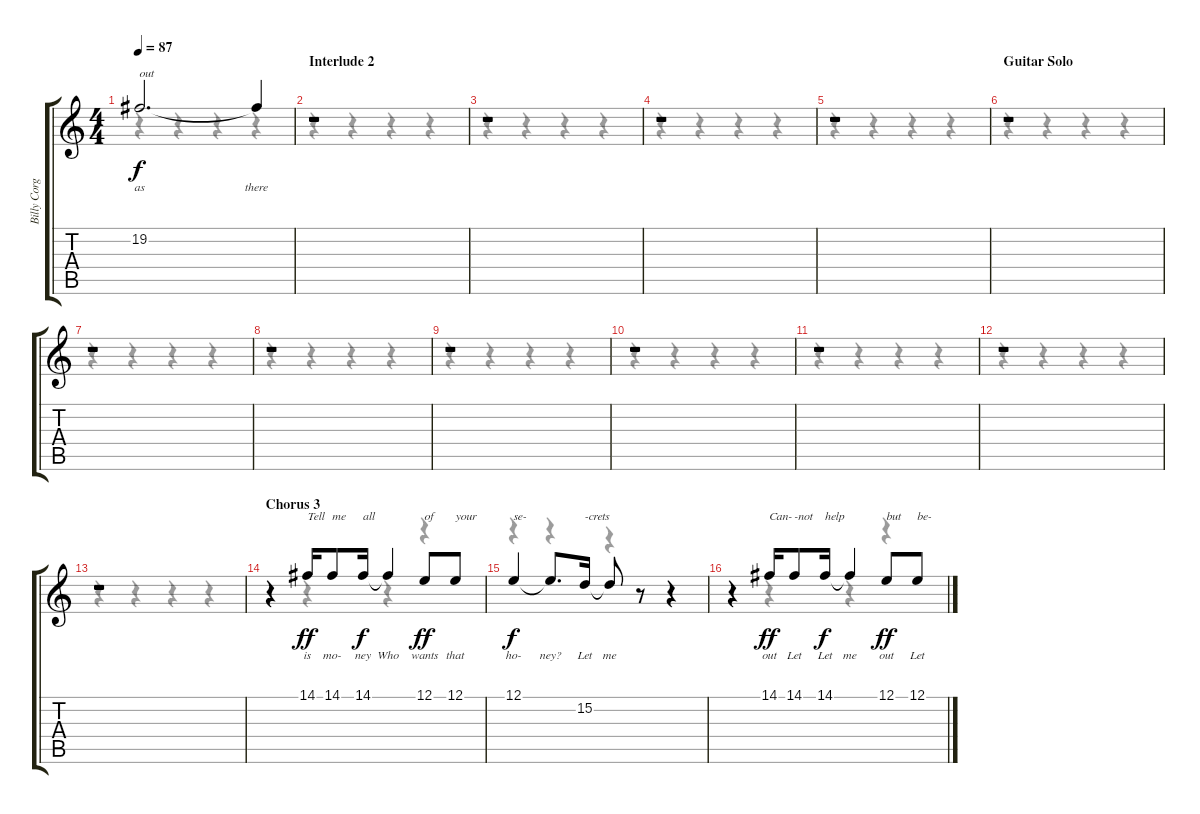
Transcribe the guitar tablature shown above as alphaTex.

\track ("Billy Corgan - Vocals" "Billy Corg") {instrument lead2sawtooth}
\staff {score tabs}
\tuning (E4 B3 G3 D3 A2 E2) {hide}
\voice
\ts (4 4)
\tempo 87
\clef g2
\ks c
19.2.2{d txt "out" lyrics (0 "as") lyrics (1 "") lyrics (2 "") lyrics (3 "") lyrics (4 "") dy f} 19.2{t}.4{lyrics (0 "there") lyrics (1 "") lyrics (2 "") lyrics (3 "") lyrics (4 "")} |
\section ("" "Interlude 2")
r.1 |
r.1 |
r.1 |
r.1 |
\section ("" "Guitar Solo")
r.1 |
r.1 |
r.1 |
r.1 |
r.1 |
r.1 |
r.1 |
r.1 |
\section ("" "Chorus 3")
r.4 14.1.16{txt "Tell" lyrics (0 "is") lyrics (1 "") lyrics (2 "") lyrics (3 "") lyrics (4 "") dy ff} 14.1.8{txt "me" lyrics (0 "mo-") lyrics (1 "") lyrics (2 "") lyrics (3 "") lyrics (4 "")} 14.1.16{txt "all" lyrics (0 "ney") lyrics (1 "") lyrics (2 "") lyrics (3 "") lyrics (4 "") dy f} 14.1{t}.4{lyrics (0 "Who") lyrics (1 "") lyrics (2 "") lyrics (3 "") lyrics (4 "")} 12.1.8{txt "of" lyrics (0 "wants") lyrics (1 "") lyrics (2 "") lyrics (3 "") lyrics (4 "") dy ff} 12.1.8{txt "your" lyrics (0 "that") lyrics (1 "") lyrics (2 "") lyrics (3 "") lyrics (4 "")} |
12.1.4{txt "se-" lyrics (0 "ho-") lyrics (1 "") lyrics (2 "") lyrics (3 "") lyrics (4 "") dy f} 12.1{t}.8{d lyrics (0 "ney?") lyrics (1 "") lyrics (2 "") lyrics (3 "") lyrics (4 "")} 15.2.16{txt "-crets" lyrics (0 "Let") lyrics (1 "") lyrics (2 "") lyrics (3 "") lyrics (4 "")} 15.2{t}.8{lyrics (0 "me") lyrics (1 "") lyrics (2 "") lyrics (3 "") lyrics (4 "")} r.8 r.4 |
r.4 14.1.16{txt "Can-" lyrics (0 "out") lyrics (1 "") lyrics (2 "") lyrics (3 "") lyrics (4 "") dy ff} 14.1.8{txt "-not" lyrics (0 "Let") lyrics (1 "") lyrics (2 "") lyrics (3 "") lyrics (4 "")} 14.1.16{txt "help" lyrics (0 "Let") lyrics (1 "") lyrics (2 "") lyrics (3 "") lyrics (4 "") dy f} 14.1{t}.4{lyrics (0 "me") lyrics (1 "") lyrics (2 "") lyrics (3 "") lyrics (4 "")} 12.1.8{txt "but" lyrics (0 "out") lyrics (1 "") lyrics (2 "") lyrics (3 "") lyrics (4 "") dy ff} 12.1.8{txt "be-" lyrics (0 "Let") lyrics (1 "") lyrics (2 "") lyrics (3 "") lyrics (4 "")}
\voice
\clef g2
\ottava regular
\simile none
\ks c
r.4{dy f} r.4 r.4 r.4 |
r.4 r.4 r.4 r.4 |
r.4 r.4 r.4 r.4 |
r.4 r.4 r.4 r.4 |
r.4 r.4 r.4 r.4 |
r.4 r.4 r.4 r.4 |
r.4 r.4 r.4 r.4 |
r.4 r.4 r.4 r.4 |
r.4 r.4 r.4 r.4 |
r.4 r.4 r.4 r.4 |
r.4 r.4 r.4 r.4 |
r.4 r.4 r.4 r.4 |
r.4 r.4 r.4 r.4 |
r.4 r.4 r.4 r.4 |
r.4 r.4 r.4 r.4 |
r.4 r.4 r.4 r.4
